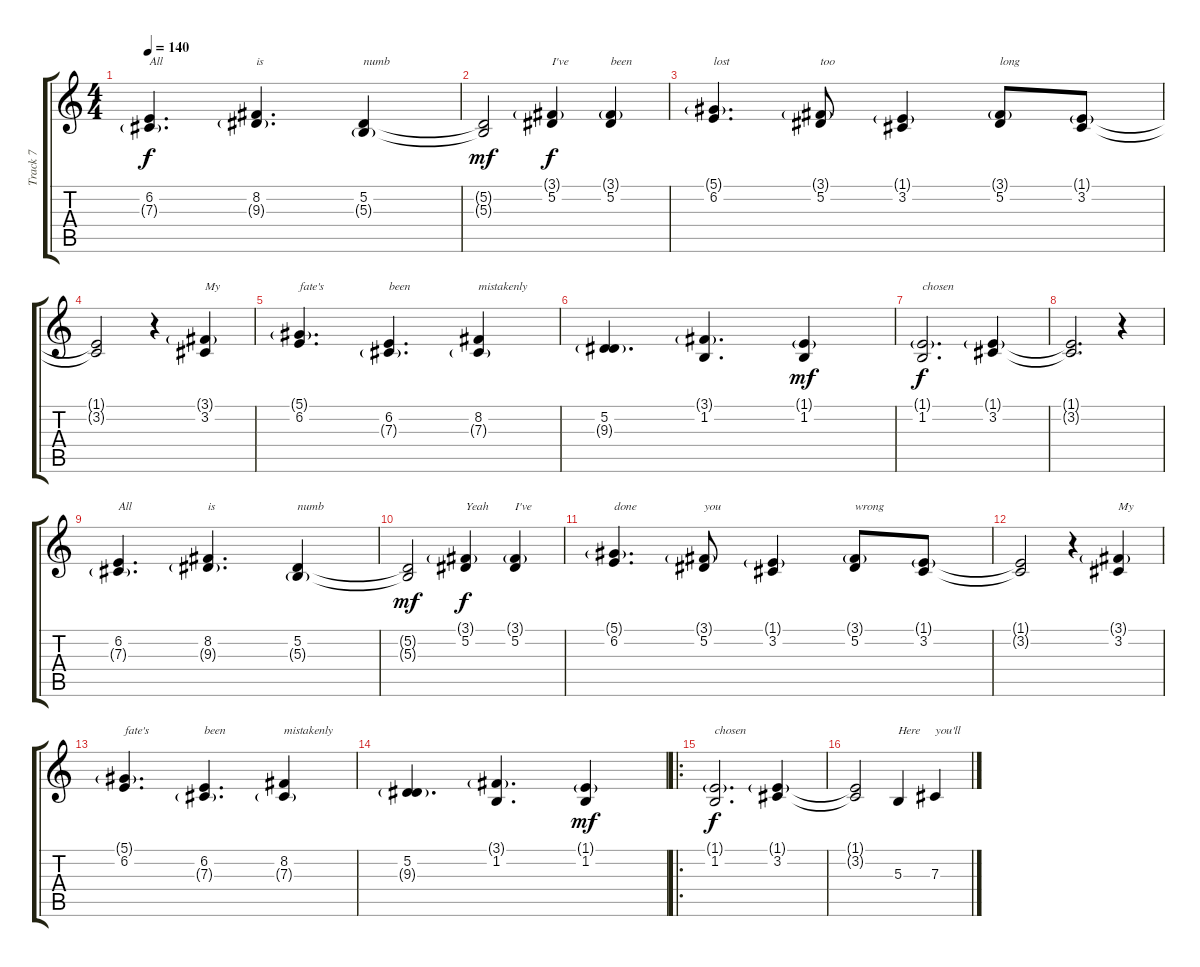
\track ("Track 7" "Track 7") {instrument frenchhorn}
\staff {score tabs}
\tuning (Eb4 Bb3 Gb3 Db3 Ab2 Db2) {hide}
\ts (4 4)
\tempo 140
\clef g2
\ks c
(6.2 7.3{g}).4{d txt "All" dy f} (8.2 9.3{g}).4{d txt "is"} (5.2 5.3{g}).4{txt "numb"} |
(5.2{t} 5.3{t}).2{dy mf} (3.1{g} 5.2).4{txt "I've" dy f} (3.1{g} 5.2).4{txt "been"} |
(5.1{g} 6.2).4{d txt "lost"} (3.1{g} 5.2).8{txt "too"} (1.1{g} 3.2).4 (3.1{g} 5.2).8{txt "long"} (1.1{g} 3.2).8 |
(1.1{t} 3.2{t}).2 r.4 (3.1{g} 3.2).4{txt "My"} |
(5.1{g} 6.2).4{d txt "fate's"} (6.2 7.3{g}).4{d txt "been"} (8.2 7.3{g}).4{txt "mistakenly"} |
(5.2 9.3{g}).4{d} (3.1{g} 1.2).4{d} (1.1{g} 1.2).4{dy mf} |
(1.1{g} 1.2).2{d txt "chosen" dy f} (1.1{g} 3.2).4 |
(1.1{t} 3.2{t}).2{d} r.4 |
(6.2 7.3{g}).4{d txt "All"} (8.2 9.3{g}).4{d txt "is"} (5.2 5.3{g}).4{txt "numb"} |
(5.2{t} 5.3{t}).2{dy mf} (3.1{g} 5.2).4{txt "Yeah" dy f} (3.1{g} 5.2).4{txt "I've"} |
(5.1{g} 6.2).4{d txt "done"} (3.1{g} 5.2).8{txt "you"} (1.1{g} 3.2).4 (3.1{g} 5.2).8{txt "wrong"} (1.1{g} 3.2).8 |
(1.1{t} 3.2{t}).2 r.4 (3.1{g} 3.2).4{txt "My"} |
(5.1{g} 6.2).4{d txt "fate's"} (6.2 7.3{g}).4{d txt "been"} (8.2 7.3{g}).4{txt "mistakenly"} |
(5.2 9.3{g}).4{d} (3.1{g} 1.2).4{d} (1.1{g} 1.2).4{dy mf} |
\ro
(1.1{g} 1.2).2{d txt "chosen" dy f} (1.1{g} 3.2).4 |
(1.1{t} 3.2{t}).2 5.3.4{txt "Here"} 7.3.4{txt "you'll"}
